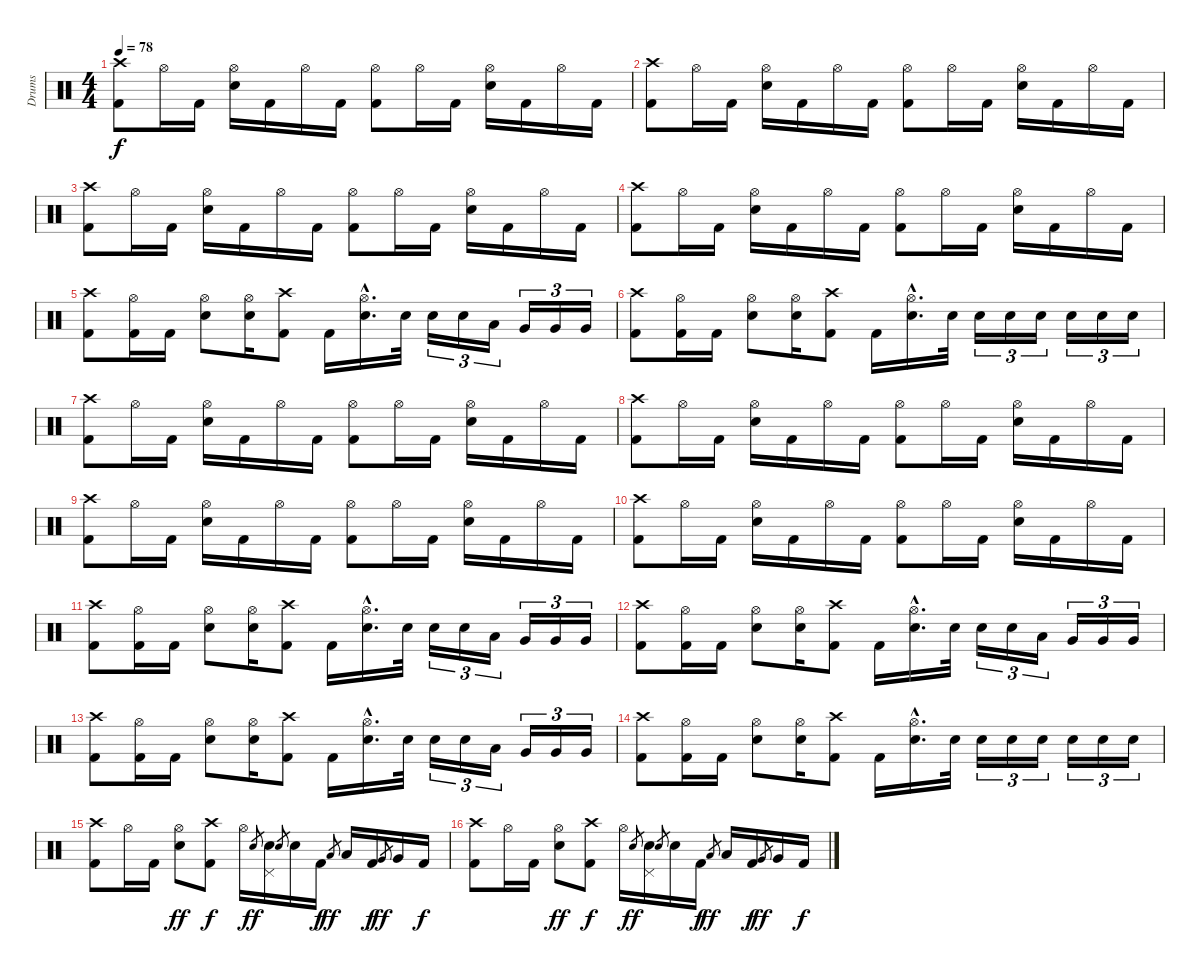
\track ("Drums" "Drums") {instrument percussion}
\staff {score}
\articulation defaults
\ts (4 4)
\tempo 78
\clef neutral
\ks c
("Crash high (hit)" "Kick (hit) 2").8{dy f} "Hi-Hat (open)".16 "Kick (hit) 2".16 ("Hi-Hat (open)" "Snare (hit) 2").16 "Kick (hit) 2".16 "Hi-Hat (open)".16 "Kick (hit) 2".16 ("Hi-Hat (open)" "Kick (hit) 2").8 "Hi-Hat (open)".16 "Kick (hit) 2".16 ("Hi-Hat (open)" "Snare (hit) 2").16 "Kick (hit) 2".16 "Hi-Hat (open)".16 "Kick (hit) 2".16 |
("Crash high (hit)" "Kick (hit) 2").8 "Hi-Hat (open)".16 "Kick (hit) 2".16 ("Hi-Hat (open)" "Snare (hit) 2").16 "Kick (hit) 2".16 "Hi-Hat (open)".16 "Kick (hit) 2".16 ("Hi-Hat (open)" "Kick (hit) 2").8 "Hi-Hat (open)".16 "Kick (hit) 2".16 ("Hi-Hat (open)" "Snare (hit) 2").16 "Kick (hit) 2".16 "Hi-Hat (open)".16 "Kick (hit) 2".16 |
("Crash high (hit)" "Kick (hit) 2").8 "Hi-Hat (open)".16 "Kick (hit) 2".16 ("Hi-Hat (open)" "Snare (hit) 2").16 "Kick (hit) 2".16 "Hi-Hat (open)".16 "Kick (hit) 2".16 ("Hi-Hat (open)" "Kick (hit) 2").8 "Hi-Hat (open)".16 "Kick (hit) 2".16 ("Hi-Hat (open)" "Snare (hit) 2").16 "Kick (hit) 2".16 "Hi-Hat (open)".16 "Kick (hit) 2".16 |
("Crash high (hit)" "Kick (hit) 2").8 "Hi-Hat (open)".16 "Kick (hit) 2".16 ("Hi-Hat (open)" "Snare (hit) 2").16 "Kick (hit) 2".16 "Hi-Hat (open)".16 "Kick (hit) 2".16 ("Hi-Hat (open)" "Kick (hit) 2").8 "Hi-Hat (open)".16 "Kick (hit) 2".16 ("Hi-Hat (open)" "Snare (hit) 2").16 "Kick (hit) 2".16 "Hi-Hat (open)".16 "Kick (hit) 2".16 |
("Crash high (hit)" "Kick (hit) 2").8 ("Hi-Hat (open)" "Kick (hit) 2").16 "Kick (hit) 2".16 ("Hi-Hat (open)" "Snare (hit) 2").8 ("Hi-Hat (open)" "Snare (hit) 2").16 ("Crash high (hit)" "Kick (hit) 2").8 "Kick (hit) 2".16 ("Hi-Hat (open)"{hac} "Snare (hit) 2"{hac}).16{d} "Snare (hit) 2".32 "Snare (hit) 2".16{tu (3 2)} "Snare (hit) 2".16{tu (3 2)} "Low Tom (hit)".16{tu (3 2)} "Very Low Tom (hit)".16{tu (3 2)} "Very Low Tom (hit)".16{tu (3 2)} "Very Low Tom (hit)".16{tu (3 2)} |
("Crash high (hit)" "Kick (hit) 2").8 ("Hi-Hat (open)" "Kick (hit) 2").16 "Kick (hit) 2".16 ("Hi-Hat (open)" "Snare (hit) 2").8 ("Hi-Hat (open)" "Snare (hit) 2").16 ("Crash high (hit)" "Kick (hit) 2").8 "Kick (hit) 2".16 ("Hi-Hat (open)"{hac} "Snare (hit) 2"{hac}).16{d} "Snare (hit) 2".32 "Snare (hit) 2".16{tu (3 2)} "Snare (hit) 2".16{tu (3 2)} "Snare (hit) 2".16{tu (3 2)} "Snare (hit) 2".16{tu (3 2)} "Snare (hit) 2".16{tu (3 2)} "Snare (hit) 2".16{tu (3 2)} |
("Crash high (hit)" "Kick (hit) 2").8 "Hi-Hat (open)".16 "Kick (hit) 2".16 ("Hi-Hat (open)" "Snare (hit) 2").16 "Kick (hit) 2".16 "Hi-Hat (open)".16 "Kick (hit) 2".16 ("Hi-Hat (open)" "Kick (hit) 2").8 "Hi-Hat (open)".16 "Kick (hit) 2".16 ("Hi-Hat (open)" "Snare (hit) 2").16 "Kick (hit) 2".16 "Hi-Hat (open)".16 "Kick (hit) 2".16 |
("Crash high (hit)" "Kick (hit) 2").8 "Hi-Hat (open)".16 "Kick (hit) 2".16 ("Hi-Hat (open)" "Snare (hit) 2").16 "Kick (hit) 2".16 "Hi-Hat (open)".16 "Kick (hit) 2".16 ("Hi-Hat (open)" "Kick (hit) 2").8 "Hi-Hat (open)".16 "Kick (hit) 2".16 ("Hi-Hat (open)" "Snare (hit) 2").16 "Kick (hit) 2".16 "Hi-Hat (open)".16 "Kick (hit) 2".16 |
("Crash high (hit)" "Kick (hit) 2").8 "Hi-Hat (open)".16 "Kick (hit) 2".16 ("Hi-Hat (open)" "Snare (hit) 2").16 "Kick (hit) 2".16 "Hi-Hat (open)".16 "Kick (hit) 2".16 ("Hi-Hat (open)" "Kick (hit) 2").8 "Hi-Hat (open)".16 "Kick (hit) 2".16 ("Hi-Hat (open)" "Snare (hit) 2").16 "Kick (hit) 2".16 "Hi-Hat (open)".16 "Kick (hit) 2".16 |
("Crash high (hit)" "Kick (hit) 2").8 "Hi-Hat (open)".16 "Kick (hit) 2".16 ("Hi-Hat (open)" "Snare (hit) 2").16 "Kick (hit) 2".16 "Hi-Hat (open)".16 "Kick (hit) 2".16 ("Hi-Hat (open)" "Kick (hit) 2").8 "Hi-Hat (open)".16 "Kick (hit) 2".16 ("Hi-Hat (open)" "Snare (hit) 2").16 "Kick (hit) 2".16 "Hi-Hat (open)".16 "Kick (hit) 2".16 |
("Crash high (hit)" "Kick (hit) 2").8 ("Hi-Hat (open)" "Kick (hit) 2").16 "Kick (hit) 2".16 ("Hi-Hat (open)" "Snare (hit) 2").8 ("Hi-Hat (open)" "Snare (hit) 2").16 ("Crash high (hit)" "Kick (hit) 2").8 "Kick (hit) 2".16 ("Hi-Hat (open)"{hac} "Snare (hit) 2"{hac}).16{d} "Snare (hit) 2".32 "Snare (hit) 2".16{tu (3 2)} "Snare (hit) 2".16{tu (3 2)} "Low Tom (hit)".16{tu (3 2)} "Very Low Tom (hit)".16{tu (3 2)} "Very Low Tom (hit)".16{tu (3 2)} "Very Low Tom (hit)".16{tu (3 2)} |
("Crash high (hit)" "Kick (hit) 2").8 ("Hi-Hat (open)" "Kick (hit) 2").16 "Kick (hit) 2".16 ("Hi-Hat (open)" "Snare (hit) 2").8 ("Hi-Hat (open)" "Snare (hit) 2").16 ("Crash high (hit)" "Kick (hit) 2").8 "Kick (hit) 2".16 ("Hi-Hat (open)"{hac} "Snare (hit) 2"{hac}).16{d} "Snare (hit) 2".32 "Snare (hit) 2".16{tu (3 2)} "Snare (hit) 2".16{tu (3 2)} "Low Tom (hit)".16{tu (3 2)} "Very Low Tom (hit)".16{tu (3 2)} "Very Low Tom (hit)".16{tu (3 2)} "Very Low Tom (hit)".16{tu (3 2)} |
("Crash high (hit)" "Kick (hit) 2").8 ("Hi-Hat (open)" "Kick (hit) 2").16 "Kick (hit) 2".16 ("Hi-Hat (open)" "Snare (hit) 2").8 ("Hi-Hat (open)" "Snare (hit) 2").16 ("Crash high (hit)" "Kick (hit) 2").8 "Kick (hit) 2".16 ("Hi-Hat (open)"{hac} "Snare (hit) 2"{hac}).16{d} "Snare (hit) 2".32 "Snare (hit) 2".16{tu (3 2)} "Snare (hit) 2".16{tu (3 2)} "Low Tom (hit)".16{tu (3 2)} "Very Low Tom (hit)".16{tu (3 2)} "Very Low Tom (hit)".16{tu (3 2)} "Very Low Tom (hit)".16{tu (3 2)} |
("Crash high (hit)" "Kick (hit) 2").8 ("Hi-Hat (open)" "Kick (hit) 2").16 "Kick (hit) 2".16 ("Hi-Hat (open)" "Snare (hit) 2").8 ("Hi-Hat (open)" "Snare (hit) 2").16 ("Crash high (hit)" "Kick (hit) 2").8 "Kick (hit) 2".16 ("Hi-Hat (open)"{hac} "Snare (hit) 2"{hac}).16{d} "Snare (hit) 2".32 "Snare (hit) 2".16{tu (3 2)} "Snare (hit) 2".16{tu (3 2)} "Snare (hit) 2".16{tu (3 2)} "Snare (hit) 2".16{tu (3 2)} "Snare (hit) 2".16{tu (3 2)} "Snare (hit) 2".16{tu (3 2)} |
("Crash high (hit)" "Kick (hit) 2").8 "Hi-Hat (open)".16 "Kick (hit) 2".16 ("Hi-Hat (open)" "Snare (hit) 2").8{dy ff} ("Crash high (hit)" "Kick (hit) 2").8{dy f} "Hi-Hat (open)".16 "Snare (hit) 2".8{gr dy ff} ("Pedal Hi-Hat (hit)" "Snare (hit) 2").16 "Snare (hit) 2".8{gr} "Snare (hit) 2".16 "Kick (hit) 2".16{dy f} "Low Tom (hit)".8{gr dy ff} "Low Tom (hit)".16 "Kick (hit) 2".16{dy f} "Very Low Tom (hit)".8{gr dy ff} "Very Low Tom (hit)".16 "Kick (hit) 2".16{dy f} |
("Crash high (hit)" "Kick (hit) 2").8 "Hi-Hat (open)".16 "Kick (hit) 2".16 ("Hi-Hat (open)" "Snare (hit) 2").8{dy ff} ("Crash high (hit)" "Kick (hit) 2").8{dy f} "Hi-Hat (open)".16 "Snare (hit) 2".8{gr dy ff} ("Pedal Hi-Hat (hit)" "Snare (hit) 2").16 "Snare (hit) 2".8{gr} "Snare (hit) 2".16 "Kick (hit) 2".16{dy f} "Low Tom (hit)".8{gr dy ff} "Low Tom (hit)".16 "Kick (hit) 2".16{dy f} "Very Low Tom (hit)".8{gr dy ff} "Very Low Tom (hit)".16 "Kick (hit) 2".16{dy f}
